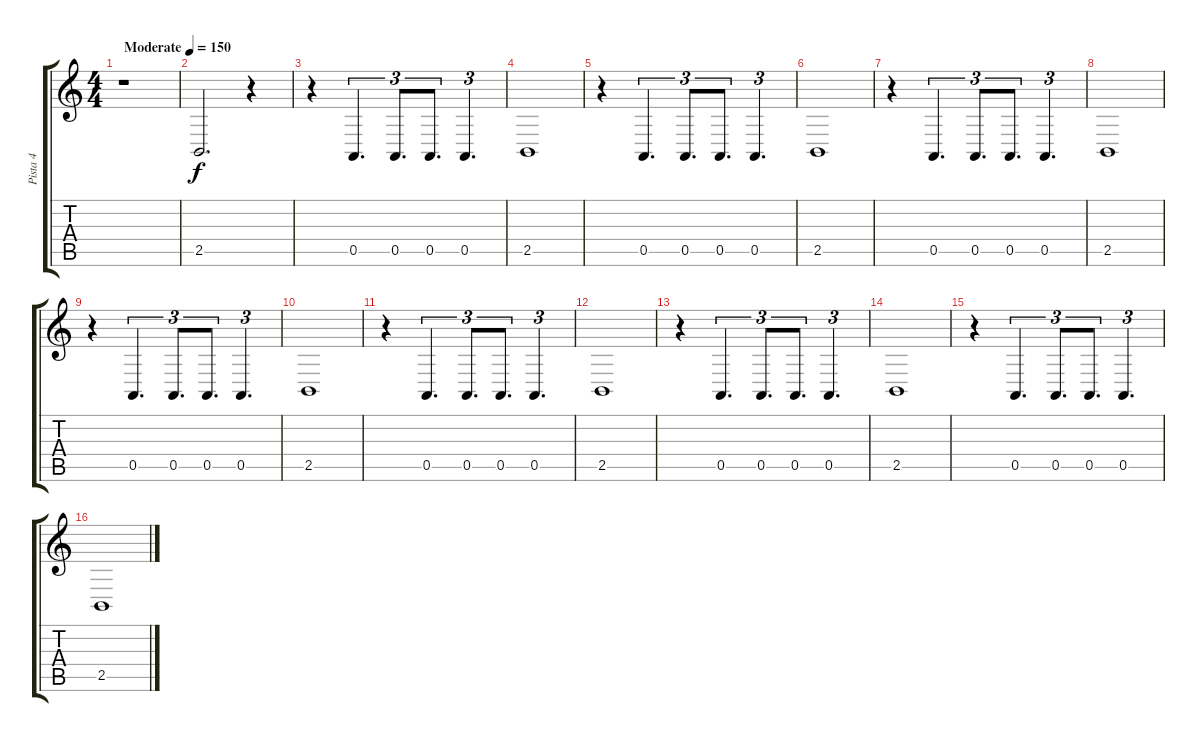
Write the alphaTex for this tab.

\track ("Pista 4" "Pista 4") {instrument lead2sawtooth}
\staff {score tabs}
\tuning (E4 B3 G3 D3 A2 E2) {hide}
\ts (4 4)
\tempo (150 "Moderate")
\clef g2
\ks c
r.1{dy f instrument lead2sawtooth} |
2.5.2{d} r.4 |
r.4 0.5.4{d tu (3 2)} 0.5.8{d tu (3 2)} 0.5.8{d tu (3 2)} 0.5.4{d tu (3 2)} |
2.5.1 |
r.4 0.5.4{d tu (3 2)} 0.5.8{d tu (3 2)} 0.5.8{d tu (3 2)} 0.5.4{d tu (3 2)} |
2.5.1 |
r.4 0.5.4{d tu (3 2)} 0.5.8{d tu (3 2)} 0.5.8{d tu (3 2)} 0.5.4{d tu (3 2)} |
2.5.1 |
r.4 0.5.4{d tu (3 2)} 0.5.8{d tu (3 2)} 0.5.8{d tu (3 2)} 0.5.4{d tu (3 2)} |
2.5.1 |
r.4 0.5.4{d tu (3 2)} 0.5.8{d tu (3 2)} 0.5.8{d tu (3 2)} 0.5.4{d tu (3 2)} |
2.5.1 |
r.4 0.5.4{d tu (3 2)} 0.5.8{d tu (3 2)} 0.5.8{d tu (3 2)} 0.5.4{d tu (3 2)} |
2.5.1 |
r.4 0.5.4{d tu (3 2)} 0.5.8{d tu (3 2)} 0.5.8{d tu (3 2)} 0.5.4{d tu (3 2)} |
2.5.1
